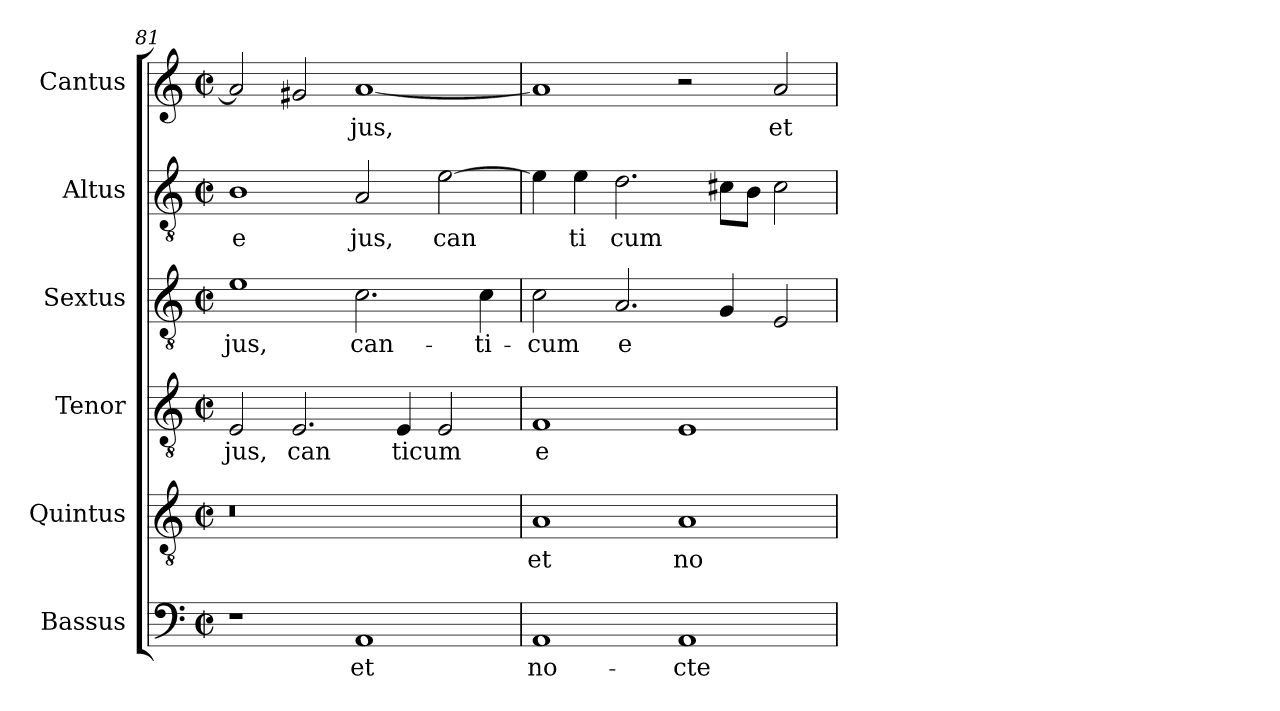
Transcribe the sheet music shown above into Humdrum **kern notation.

**kern	**text	**kern	**text	**kern	**text	**kern	**text	**kern	**text	**kern	**text
*part6	*part6	*part5	*part5	*part4	*part4	*part3	*part3	*part2	*part2	*part1	*part1
*staff6	*staff6	*staff5	*staff5	*staff4	*staff4	*staff3	*staff3	*staff2	*staff2	*staff1	*staff1
*I"Bassus	*	*I"Quintus	*	*I"Tenor	*	*I"Sextus	*	*I"Altus	*	*I"Cantus	*
*clefF4	*	*clefGv2	*	*clefGv2	*	*clefGv2	*	*clefGv2	*	*clefG2	*
*k[]	*	*k[]	*	*k[]	*	*k[]	*	*k[]	*	*k[]	*
*C:	*	*C:	*	*C:	*	*C:	*	*C:	*	*C:	*
*M2/2	*	*M2/2	*	*M2/2	*	*M2/2	*	*M2/2	*	*M2/2	*
*met(c|)	*	*met(c|)	*	*met(c|)	*	*met(c|)	*	*met(c|)	*	*met(c|)	*
=81	=81	=81	=81	=81	=81	=81	=81	=81	=81	=81	=81
!	!	!	!	!	!LO:LY:b:cj	!	!LO:LY:b:cj	!	!LO:LY:b:cj	!	!LO:LY:b
1r	.	0r	.	2E/	jus,	1e	-jus,	1B	e	2a/]	.
!	!	!	!	!	!LO:LY:b:cj	!	!	!	!	!	!LO:LY:b
.	.	.	.	2.E/	can	.	.	.	.	2g#/	.
!	!LO:LY:b	!	!	!	!	!	!LO:LY:b:cj	!	!LO:LY:b:cj	!	!LO:LY:b
1AA	et	.	.	.	.	2.c\	can-	2A/	jus,	[>1a	jus,
!	!	!	!	!	!LO:LY:b:cj	!	!	!	!	!	!
.	.	.	.	4E/	ticum	.	.	.	.	.	.
!	!	!	!	!	!LO:LY:b:cj	!	!	!	!LO:LY:b:cj	!	!
.	.	.	.	2E/	.	.	.	[>2e\	can	.	.
!	!	!	!	!	!	!	!LO:LY:b:cj	!	!	!	!
.	.	.	.	.	.	4c\	-ti-	.	.	.	.
!!LO:PB:g=z
=82	=82	=82	=82	=82	=82	=82	=82	=82	=82	=82	=82
!	!LO:LY:b	!	!LO:LY:b:cj	!	!LO:LY:b:cj	!	!LO:LY:b:cj	!	!LO:LY:b:cj	!	!LO:LY:b
1AA	no-	1A	et	1F	e	2c\	-cum	4e\]	.	1a]	.
!	!	!	!	!	!	!	!	!	!LO:LY:b:cj	!	!
.	.	.	.	.	.	.	.	4e\	ti	.	.
!	!	!	!	!	!	!	!LO:LY:b:cj	!	!LO:LY:b:cj	!	!
.	.	.	.	.	.	2.A/	e	2.d\	cum	.	.
!	!LO:LY:b	!	!LO:LY:b:cj	!	!LO:LY:b:cj	!	!	!	!	!	!
1AA	-cte	1A	no	1E	.	.	.	.	.	2r	.
!	!	!	!	!	!	!	!LO:LY:b:cj	!	!LO:LY:b:cj	!	!
.	.	.	.	.	.	4G/	.	8c#\L	.	.	.
!	!	!	!	!	!	!	!	!	!LO:LY:b:cj	!	!
.	.	.	.	.	.	.	.	8B\J	.	.	.
!	!	!	!	!	!	!	!LO:LY:b:cj	!	!LO:LY:b:cj	!	!LO:LY:b
.	.	.	.	.	.	2E/	.	2c#\	.	2a/	et
=	=	=	=	=	=	=	=	=	=	=	=
*-	*-	*-	*-	*-	*-	*-	*-	*-	*-	*-	*-
